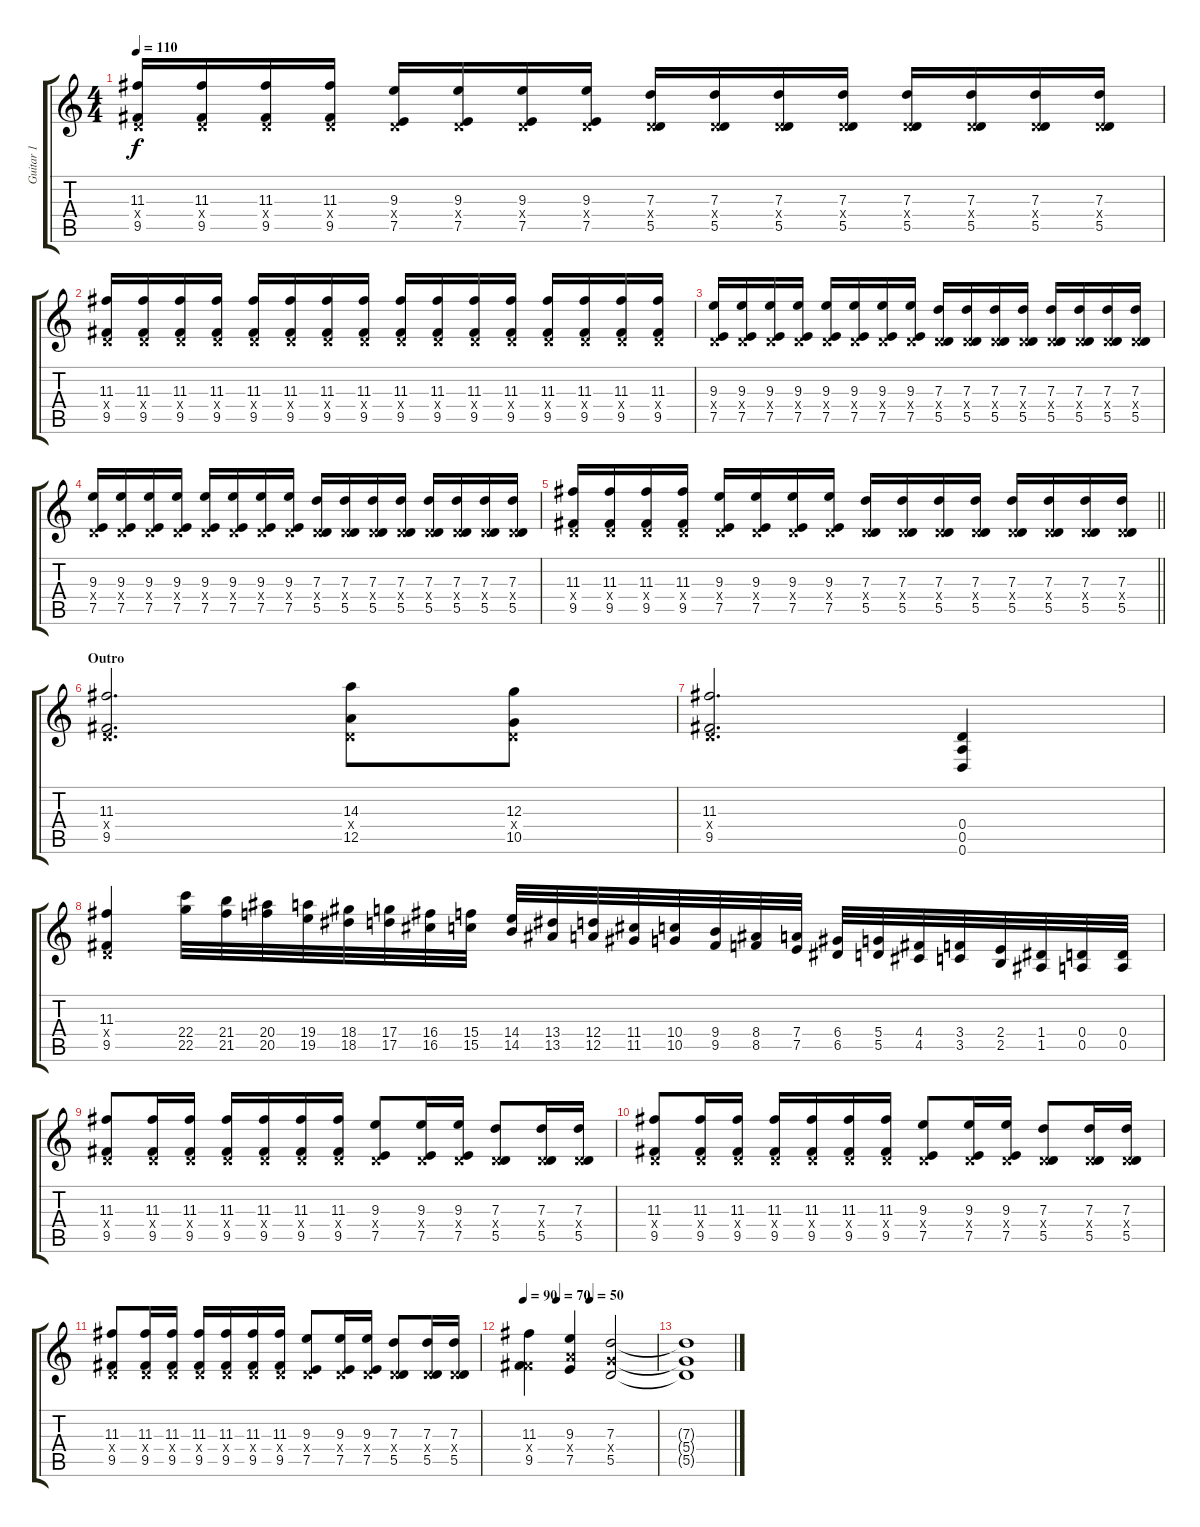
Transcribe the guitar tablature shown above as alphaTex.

\track ("Guitar 1" "Guitar 1") {instrument overdrivenguitar}
\staff {score tabs}
\tuning (E4 B3 G3 D3 A2 D2) {hide}
\ts (4 4)
\tempo 110
\clef g2
\ks c
(11.3 0.4{x} 9.5).16{dy f} (11.3 0.4{x} 9.5).16 (11.3 0.4{x} 9.5).16 (11.3 0.4{x} 9.5).16 (9.3 0.4{x} 7.5).16 (9.3 0.4{x} 7.5).16 (9.3 0.4{x} 7.5).16 (9.3 0.4{x} 7.5).16 (7.3 0.4{x} 5.5).16 (7.3 0.4{x} 5.5).16 (7.3 0.4{x} 5.5).16 (7.3 0.4{x} 5.5).16 (7.3 0.4{x} 5.5).16 (7.3 0.4{x} 5.5).16 (7.3 0.4{x} 5.5).16 (7.3 0.4{x} 5.5).16 |
(11.3 0.4{x} 9.5).16 (11.3 0.4{x} 9.5).16 (11.3 0.4{x} 9.5).16 (11.3 0.4{x} 9.5).16 (11.3 0.4{x} 9.5).16 (11.3 0.4{x} 9.5).16 (11.3 0.4{x} 9.5).16 (11.3 0.4{x} 9.5).16 (11.3 0.4{x} 9.5).16 (11.3 0.4{x} 9.5).16 (11.3 0.4{x} 9.5).16 (11.3 0.4{x} 9.5).16 (11.3 0.4{x} 9.5).16 (11.3 0.4{x} 9.5).16 (11.3 0.4{x} 9.5).16 (11.3 0.4{x} 9.5).16 |
(9.3 0.4{x} 7.5).16 (9.3 0.4{x} 7.5).16 (9.3 0.4{x} 7.5).16 (9.3 0.4{x} 7.5).16 (9.3 0.4{x} 7.5).16 (9.3 0.4{x} 7.5).16 (9.3 0.4{x} 7.5).16 (9.3 0.4{x} 7.5).16 (7.3 0.4{x} 5.5).16 (7.3 0.4{x} 5.5).16 (7.3 0.4{x} 5.5).16 (7.3 0.4{x} 5.5).16 (7.3 0.4{x} 5.5).16 (7.3 0.4{x} 5.5).16 (7.3 0.4{x} 5.5).16 (7.3 0.4{x} 5.5).16 |
(9.3 0.4{x} 7.5).16 (9.3 0.4{x} 7.5).16 (9.3 0.4{x} 7.5).16 (9.3 0.4{x} 7.5).16 (9.3 0.4{x} 7.5).16 (9.3 0.4{x} 7.5).16 (9.3 0.4{x} 7.5).16 (9.3 0.4{x} 7.5).16 (7.3 0.4{x} 5.5).16 (7.3 0.4{x} 5.5).16 (7.3 0.4{x} 5.5).16 (7.3 0.4{x} 5.5).16 (7.3 0.4{x} 5.5).16 (7.3 0.4{x} 5.5).16 (7.3 0.4{x} 5.5).16 (7.3 0.4{x} 5.5).16 |
\barLineRight lightlight
(11.3 0.4{x} 9.5).16 (11.3 0.4{x} 9.5).16 (11.3 0.4{x} 9.5).16 (11.3 0.4{x} 9.5).16 (9.3 0.4{x} 7.5).16 (9.3 0.4{x} 7.5).16 (9.3 0.4{x} 7.5).16 (9.3 0.4{x} 7.5).16 (7.3 0.4{x} 5.5).16 (7.3 0.4{x} 5.5).16 (7.3 0.4{x} 5.5).16 (7.3 0.4{x} 5.5).16 (7.3 0.4{x} 5.5).16 (7.3 0.4{x} 5.5).16 (7.3 0.4{x} 5.5).16 (7.3 0.4{x} 5.5).16 |
\section ("" "Outro")
(11.3 0.4{x} 9.5).2{d} (14.3 0.4{x} 12.5).8 (12.3 0.4{x} 10.5).8 |
(11.3 0.4{x} 9.5).2{d} (0.4 0.5 0.6).4 |
(11.3 0.4{x} 9.5).4 (22.4 22.5).32 (21.4 21.5).32 (20.4 20.5).32 (19.4 19.5).32 (18.4 18.5).32 (17.4 17.5).32 (16.4 16.5).32 (15.4 15.5).32 (14.4 14.5).32 (13.4 13.5).32 (12.4 12.5).32 (11.4 11.5).32 (10.4 10.5).32 (9.4 9.5).32 (8.4 8.5).32 (7.4 7.5).32 (6.4 6.5).32 (5.4 5.5).32 (4.4 4.5).32 (3.4 3.5).32 (2.4 2.5).32 (1.4 1.5).32 (0.4 0.5).32 (0.4 0.5).32 |
(11.3 0.4{x} 9.5).8 (11.3 0.4{x} 9.5).16 (11.3 0.4{x} 9.5).16 (11.3 0.4{x} 9.5).16 (11.3 0.4{x} 9.5).16 (11.3 0.4{x} 9.5).16 (11.3 0.4{x} 9.5).16 (9.3 0.4{x} 7.5).8 (9.3 0.4{x} 7.5).16 (9.3 0.4{x} 7.5).16 (7.3 0.4{x} 5.5).8 (7.3 0.4{x} 5.5).16 (7.3 0.4{x} 5.5).16 |
(11.3 0.4{x} 9.5).8 (11.3 0.4{x} 9.5).16 (11.3 0.4{x} 9.5).16 (11.3 0.4{x} 9.5).16 (11.3 0.4{x} 9.5).16 (11.3 0.4{x} 9.5).16 (11.3 0.4{x} 9.5).16 (9.3 0.4{x} 7.5).8 (9.3 0.4{x} 7.5).16 (9.3 0.4{x} 7.5).16 (7.3 0.4{x} 5.5).8 (7.3 0.4{x} 5.5).16 (7.3 0.4{x} 5.5).16 |
(11.3 0.4{x} 9.5).8 (11.3 0.4{x} 9.5).16 (11.3 0.4{x} 9.5).16 (11.3 0.4{x} 9.5).16 (11.3 0.4{x} 9.5).16 (11.3 0.4{x} 9.5).16 (11.3 0.4{x} 9.5).16 (9.3 0.4{x} 7.5).8 (9.3 0.4{x} 7.5).16 (9.3 0.4{x} 7.5).16 (7.3 0.4{x} 5.5).8 (7.3 0.4{x} 5.5).16 (7.3 0.4{x} 5.5).16 |
\tempo 90
\tempo (70 0.25)
\tempo (50 0.5)
(11.3 4.4{x} 9.5).4 (9.3 7.4{x} 7.5).4 (7.3 5.4{x} 5.5).2 |
(7.3{t} 5.4{t} 5.5{t}).1
